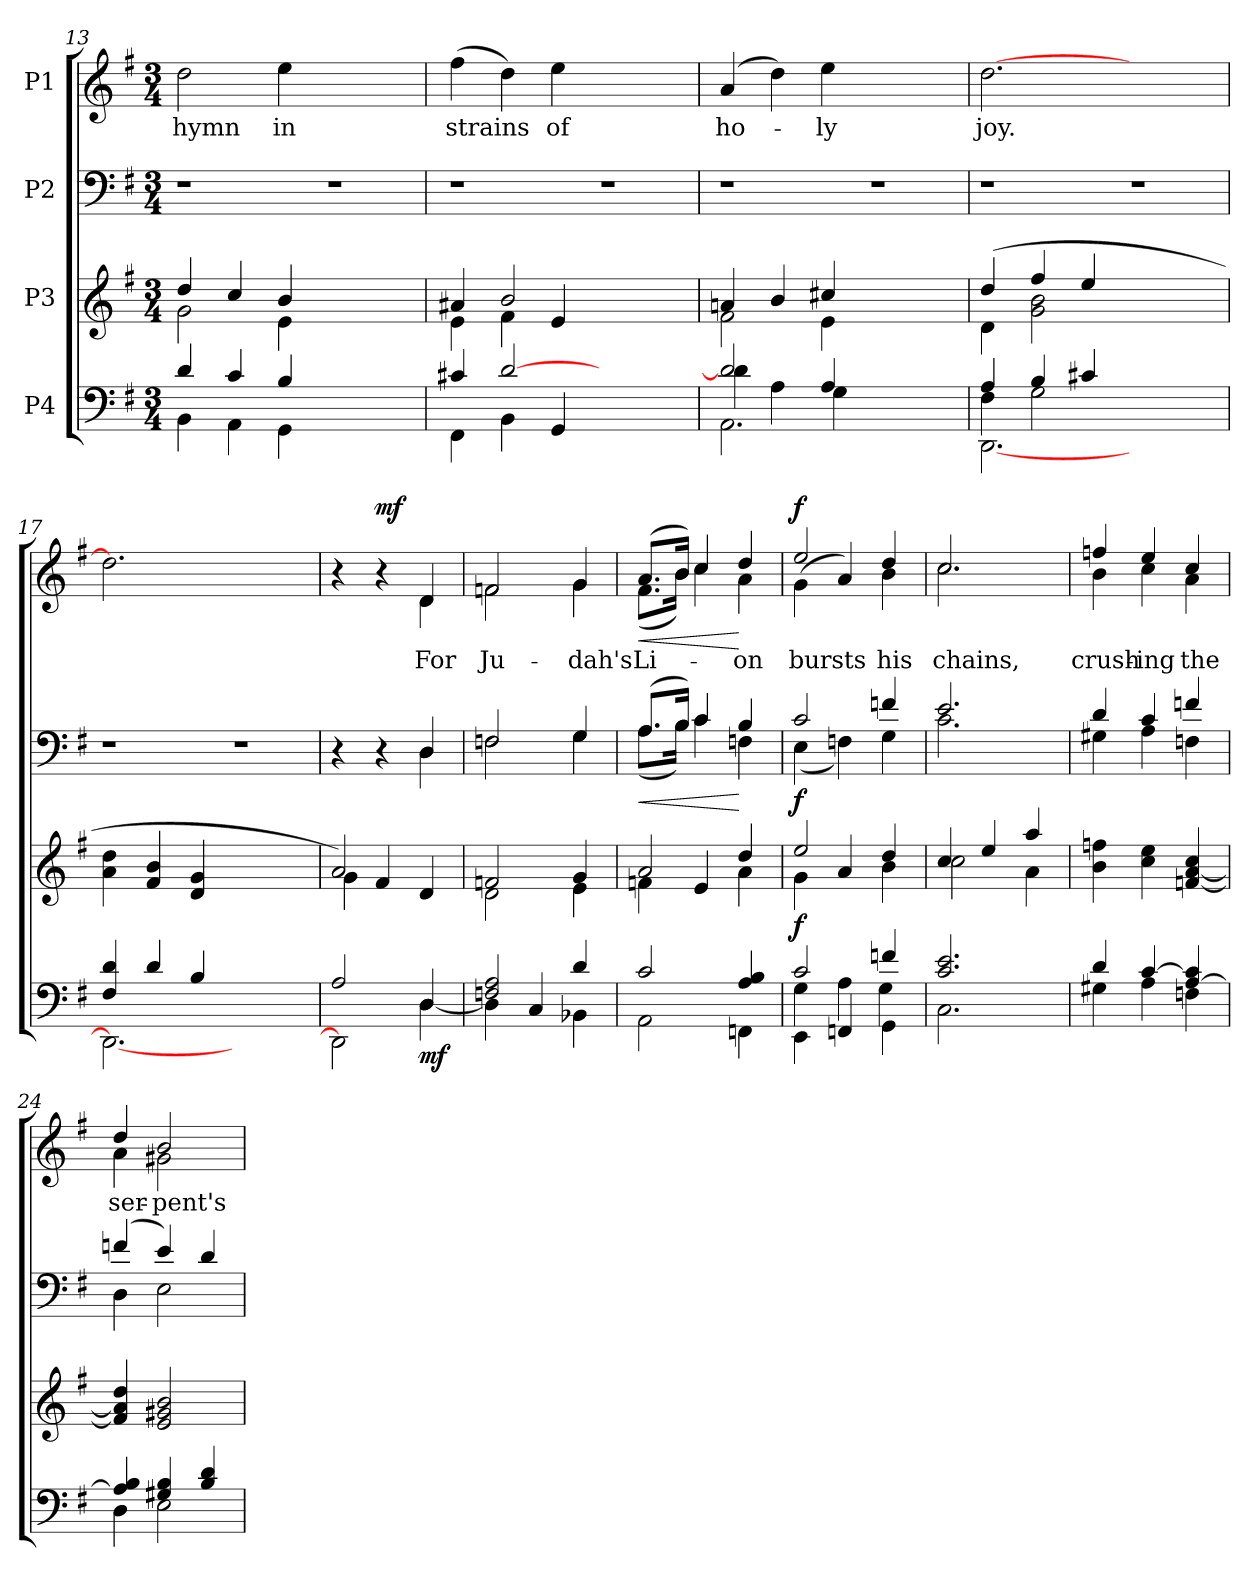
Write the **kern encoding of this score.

**kern	**dynam	**kern	**dynam	**kern	**dynam	**kern	**text	**dynam
*part4	*part4	*part3	*part3	*part2	*part2	*part1	*part1	*part1
*staff4	*staff4	*staff3	*staff3	*staff2	*staff2	*staff1	*staff1	*staff1
*I"P4	*	*I"P3	*	*I"P2	*	*I"P1	*	*
*clefF4	*	*clefG2	*	*clefF4	*	*clefG2	*	*
*k[f#]	*	*k[f#]	*	*k[f#]	*	*k[f#]	*	*
*G:	*	*G:	*	*G:	*	*G:	*	*
*M3/4	*	*M3/4	*	*M3/4	*	*M3/4	*	*
=13	=13	=13	=13	=13	=13	=13	=13	=13
*^	*	*^	*	*	*	*	*	*
!	!	!	!	!	!	!LO:N:vis=1	!	!	!	!
!	!	!	!	!	!	!	!	!	!LO:LY:b:color=#000000	!
4di/	4BBi\	.	4ddi/	2gi\	.	2.r	.	2ddi\	hymn	.
4ci/	4AAi\	.	4cci/	.	.	.	.	.	.	.
!	!	!	!	!	!	!	!	!	!LO:LY:b:color=#000000	!
4Bi/	4GGi\	.	4bi/	4ei\	.	.	.	4eei\	in	.
!	!	!	!	!	!	!LO:N:vis=1	!	!	!	!
2.ryy	2.ryy	.	2.ryy	2.ryy	.	2.r	.	2.ryy	.	.
!!LO:LB:g=z
=14	=14	=14	=14	=14	=14	=14	=14	=14	=14	=14
!	!	!	!	!	!	!LO:N:vis=1	!	!	!	!
!	!	!	!	!	!	!	!	!	!LO:LY:b:color=#000000	!
4c#Xi/	4FF#i\	.	4a#Xi/	4ei\	.	2.r	.	(4ff#i\	strains	.
[2di/	4BBi\	.	2bi/	4f#i\	.	.	.	4ddi\)	.	.
!	!	!	!	!	!	!	!	!	!LO:LY:b:color=#000000	!
.	4GGi/	.	.	4ei/	.	.	.	4eei\	of	.
!	!	!	!	!	!	!LO:N:vis=1	!	!	!	!
2.ryy	2.ryy	.	2.ryy	2.ryy	.	2.r	.	2.ryy	.	.
=15	=15	=15	=15	=15	=15	=15	=15	=15	=15	=15
*	*^	*	*	*	*	*	*	*	*	*
!	!	!	!	!	!	!	!LO:N:vis=1	!	!	!	!
!	!	!	!	!	!	!	!	!	!	!LO:LY:b:color=#000000	!
2di/]	2.AAi\	4di\	.	4ani/	2f#i\	.	2.r	.	(4ai/	ho-	.
.	.	4Ai\	.	4bi/	.	.	.	.	4ddi\)	.	.
!	!	!	!	!	!	!	!	!	!	!LO:LY:b:color=#000000	!
4Ai/	.	4Gi\	.	4cc#Xi/	4ei\	.	.	.	4eei\	-ly	.
!	!	!	!	!	!	!	!LO:N:vis=1	!	!	!	!
2.ryy	2.ryy	2.ryy	.	2.ryy	2.ryy	.	2.r	.	2.ryy	.	.
=16	=16	=16	=16	=16	=16	=16	=16	=16	=16	=16	=16
!	!	!	!	!	!	!	!LO:N:vis=1	!	!	!	!
!	!	!	!	!	!	!	!	!	!	!LO:LY:b:color=#000000	!
4Ai/	[2.DDi\	4F#i\	.	(4ddi/	4di\	.	2.r	.	[2.ddi\	joy.	.
4Bi/	.	2Gi\	.	4ff#i/	2gi\ 2bi	.	.	.	.	.	.
4c#Xi/	.	.	.	4eei/	.	.	.	.	.	.	.
!	!	!	!	!	!	!	!LO:N:vis=1	!	!	!	!
2.ryy	2.ryy	2.ryy	.	2.ryy	2.ryy	.	2.r	.	2.ryy	.	.
=17	=17	=17	=17	=17	=17	=17	=17	=17	=17	=17	=17
!	!	!	!	!	!	!	!LO:N:vis=1	!	!	!	!
*	*v	*v	*	*	*	*	*	*	*	*	*
*	*	*	*v	*v	*	*	*	*	*	*
4F#i/ 4di	2.DDi\_	.	4ai\ 4ddi	.	2.r	.	2.ddi\]	.	.
4di/	.	.	4f#i/ 4bi	.	.	.	.	.	.
4Bi/	.	.	4di/ 4gi	.	.	.	.	.	.
!	!	!	!	!	!LO:N:vis=1	!	!	!	!
2.ryy	2.ryy	.	2.ryy	.	2.r	.	2.ryy	.	.
=18	=18	=18	=18	=18	=18	=18	=18	=18	=18
*	*	*	*^	*	*^	*	*^	*	*
2Ai/	2DDi\]	.	2ai/)	4gi\	.	4r	2ryy	.	4r	2ryy	.	.
.	.	.	.	4f#i/	.	4r	.	.	4r	.	.	mf
!	!	!	!	!	!	!	!	!	!	!	!LO:LY:b:color=#000000	!
4Di/	[4Di\	mf	4di/	4ryy	.	4Di/	4Di\	.	4di/	4di\	For	.
=19	=19	=19	=19	=19	=19	=19	=19	=19	=19	=19	=19	=19
!	!	!	!	!	!	!	!	!	!	!	!LO:LY:b:color=#000000	!
2Fni/ 2Ai	4Di\]	.	2fni/	2di\	.	2Fni/	2Fi\	.	2fni/	2fi\	Ju-	.
.	4Ci/	.	.	.	.	.	.	.	.	.	.	.
!	!	!	!	!	!	!	!	!	!	!	!LO:LY:b:color=#000000	!
4di/	4BB-Xi\	.	4gi/	4ei\	.	4Gi/	4Gi\	.	4gi/	4gi\	-dah's	.
=20	=20	=20	=20	=20	=20	=20	=20	=20	=20	=20	=20	=20
!	!	!	!	!	!	!	!	!LO:HP:b	!	!	!	!
!	!	!	!	!	!	!	!	!	!	!	!LO:LY:b:color=#000000	!LO:HP:b
2ci/	2AAi\	.	2ai/	4fni\	.	(8.Ai/L	(8.Ai\L	<	(8.ai/L	(8.f#i\L	Li-	<
.	.	.	.	.	.	16Bi/Jk)	16Bi\Jk)	.	16bi/Jk)	16bi\Jk)	.	.
.	.	.	.	4ei/	.	4ci/	4ci\	.	4cci/	4cci\	.	.
!	!	!	!	!	!	!	!	!	!	!	!LO:LY:b:color=#000000	!
4Ai/ 4Bi	4FFni\	.	4ddi/	4ai\	.	4Bi/	4Fni\	[	4ddi/	4ai\	-on	[
=21	=21	=21	=21	=21	=21	=21	=21	=21	=21	=21	=21	=21
*	*^	*	*	*	*	*	*	*	*	*	*	*
!	!	!	!	!	!	!	!	!	!	!	!	!LO:LY:b:color=#000000	!
2ci/	4EEi\	4Gi\	.	2eei/	4gi\	f	2ci/	(4Ei\	f	2eei/	(4gi\	bursts	f
.	4FFni/	4Ai\	.	.	4ai/	.	.	4Fni\)	.	.	4ai/)	.	.
!	!	!	!	!	!	!	!	!	!	!	!	!LO:LY:b:color=#000000	!
4fni/	4GGi\	4Gi\	.	4ddi/	4bi\	.	4fni/	4Gi\	.	4ddi/	4bi\	his	.
*	*v	*v	*	*	*	*	*	*	*	*	*	*	*
!!LO:LB:g=z	!!
=22	=22	=22	=22	=22	=22	=22	=22	=22	=22	=22	=22	=22
*	*^	*	*	*	*	*	*	*	*	*	*	*
!	!	!	!	!	!	!	!	!	!	!	!	!LO:LY:b:color=#000000	!
*	*v	*v	*	*	*	*	*	*	*	*	*	*	*
2.ci/ 2.ei	2.Ci\	.	4cci/	2cci\	.	2.ei/	2.ci\	.	2.cci/	2.cci\	chains,	.
.	.	.	4eei/	.	.	.	.	.	.	.	.	.
.	.	.	4aai/	4ai\	.	.	.	.	.	.	.	.
*	*	*	*v	*v	*	*	*	*	*	*	*	*
=23	=23	=23	=23	=23	=23	=23	=23	=23	=23	=23	=23
*	*	*	*^	*	*	*	*	*	*	*	*
!	!	!	!	!	!	!	!	!	!	!	!LO:LY:b:color=#000000	!
*	*	*	*v	*v	*	*	*	*	*	*	*	*
4di/	4G#Xi\	.	4bi\ 4ffni	.	4di/	4G#Xi\	.	4ffni/	4bi\	crush-	.
!	!	!	!	!	!	!	!	!	!	!LO:LY:b:color=#000000	!
[4ci/	4Ai\	.	4cci\ 4eei	.	4ci/	4Ai\	.	4eei/	4cci\	-ing	.
!	!	!	!	!	!	!	!	!	!	!LO:LY:b:color=#000000	!
[4Ai/ 4ci]	4Fni\	.	[4fni/ [4ai 4cci	.	4fni/	4Fni\	.	4cci/	4ai\	the	.
=24	=24	=24	=24	=24	=24	=24	=24	=24	=24	=24	=24
!	!	!	!	!	!	!	!	!	!	!LO:LY:b:color=#000000	!
4Ai/] 4Bi	4Di\	.	4fi/] 4ai] 4ddi	.	(4fni/	4Di\	.	4ddi/	4ai\	ser-	.
!	!	!	!	!	!	!	!	!	!	!LO:LY:b:color=#000000	!
4G#Xi/ 4Bi	2Ei\	.	2ei/ 2g#Xi 2bi	.	4ei/)	2Ei\	.	2bi/	2g#Xi\	-pent's	.
4Bi/ 4di	.	.	.	.	4di/	.	.	.	.	.	.
*	*	*	*	*	*v	*v	*	*	*	*	*
*v	*v	*	*	*	*	*	*v	*v	*	*
=	=	=	=	=	=	=	=	=
*-	*-	*-	*-	*-	*-	*-	*-	*-
